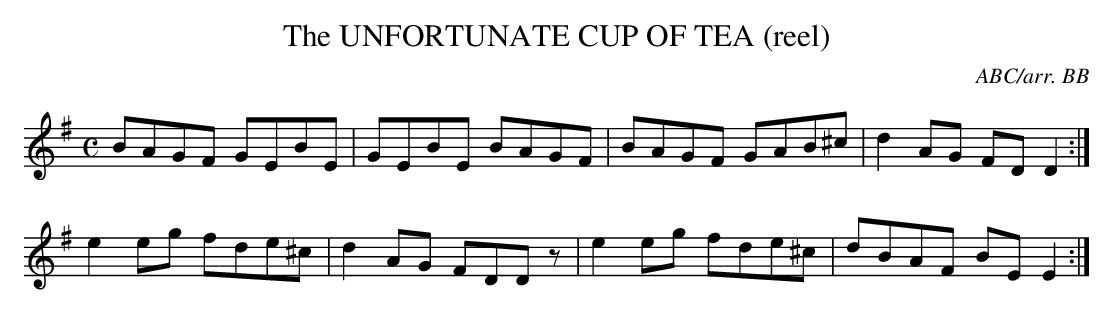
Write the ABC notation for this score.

X:1
T:UNFORTUNATE CUP OF TEA (reel), The
C:ABC/arr. BB
Y:"very quick - reel"
L:1/8
M:C
K:G
BAGF GEBE|GEBE BAGF|BAGF GAB^c|d2AG FDD2 :|
e2eg fde^c|d2AG FDDz|e2eg fde^c|dBAF BEE2 :|
